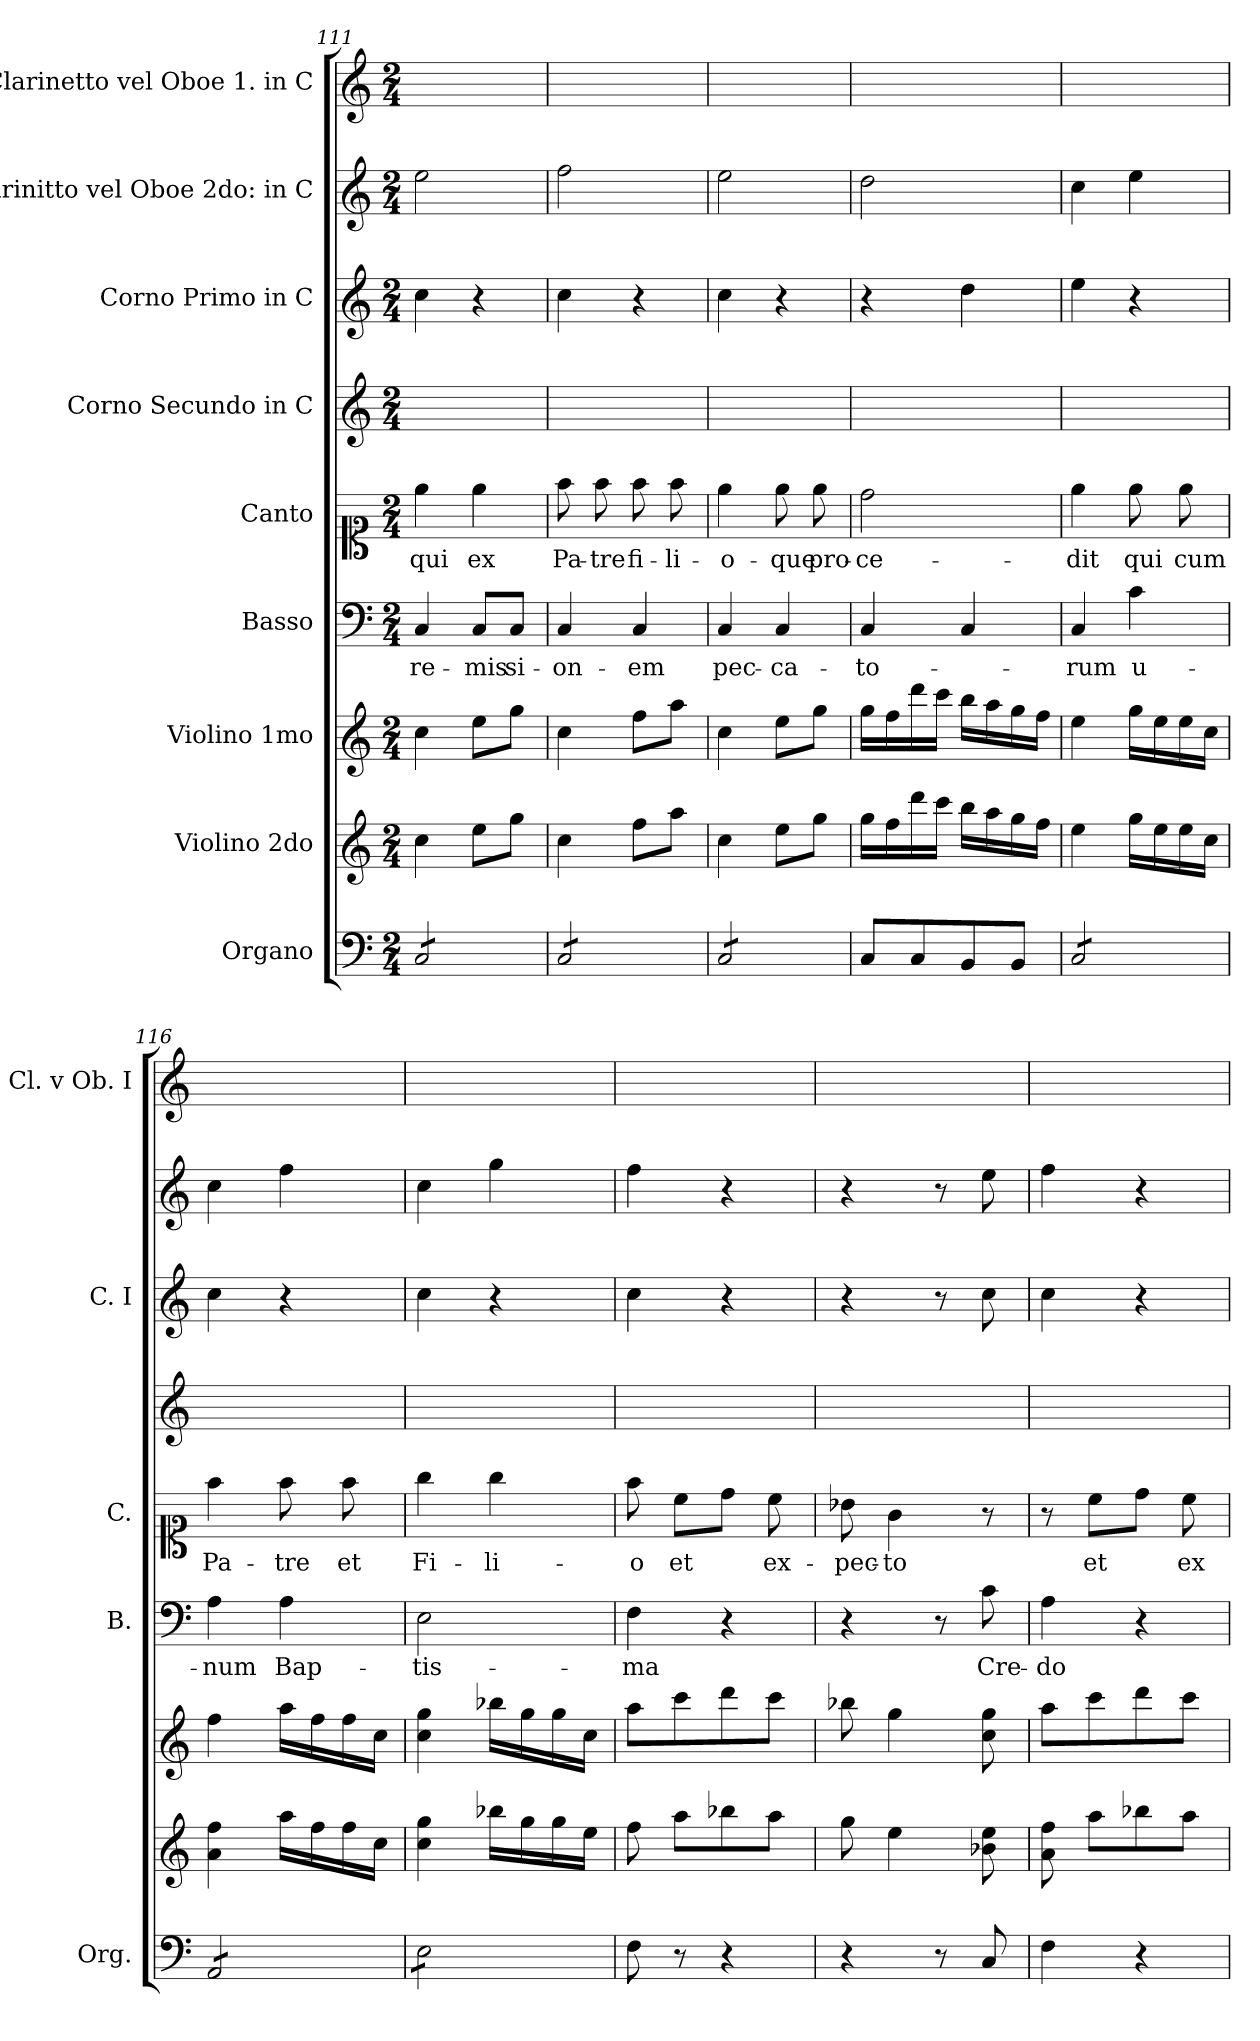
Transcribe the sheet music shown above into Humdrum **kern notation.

**kern	**kern	**kern	**kern	**text	**kern	**text	**kern	**kern	**kern	**kern
*part9	*part8	*part7	*part6	*part6	*part5	*part5	*part4	*part3	*part2	*part1
*staff9	*staff8	*staff7	*staff6	*staff6	*staff5	*staff5	*staff4	*staff3	*staff2	*staff1
*I"Organo	*I"Violino 2do	*I"Violino 1mo	*I"Basso	*	*I"Canto	*	*I"Corno Secundo in C	*I"Corno Primo in C	*I"Clarinitto vel Oboe 2do: in C	*I"Clarinetto vel Oboe 1. in C
*I'Org.	*	*	*I'B.	*	*I'C.	*	*	*I'C. I	*	*I'Cl. v Ob. I
*clefF4	*clefG2	*clefG2	*clefF4	*	*clefC1	*	*clefG2	*clefG2	*clefG2	*clefG2
*k[]	*k[]	*k[]	*k[]	*	*k[]	*	*k[]	*k[]	*k[]	*k[]
*M2/4	*M2/4	*M2/4	*M2/4	*	*M2/4	*	*M2/4	*M2/4	*M2/4	*M2/4
=111	=111	=111	=111	=111	=111	=111	=111	=111	=111	=111
*tremolo	*	*	*	*	*	*	*	*	*	*
8C/L	4cc\	4cc\	4C/	re-	4ee\	qui	2ryy	4cc\	2ee\	2ryy
8C/	.	.	.	.	.	.	.	.	.	.
8C/	8ee\L	8ee\L	8C/L	-mis-	4ee\	ex	.	4r	.	.
8C/J	8gg\J	8gg\J	8C/J	-si-	.	.	.	.	.	.
=112	=112	=112	=112	=112	=112	=112	=112	=112	=112	=112
8C/L	4cc\	4cc\	4C/	-on-	8ff\	Pa-	2ryy	4cc\	2ff\	2ryy
8C/	.	.	.	.	8ff\	-tre	.	.	.	.
8C/	8ff\L	8ff\L	4C/	-em	8ff\	fi-	.	4r	.	.
8C/J	8aa\J	8aa\J	.	.	8ff\	-li-	.	.	.	.
=113	=113	=113	=113	=113	=113	=113	=113	=113	=113	=113
8C/L	4cc\	4cc\	4C/	pec-	4ee\	-o-	2ryy	4cc\	2ee\	2ryy
8C/	.	.	.	.	.	.	.	.	.	.
8C/	8ee\L	8ee\L	4C/	-ca-	8ee\	-que	.	4r	.	.
8C/J	8gg\J	8gg\J	.	.	8ee\	pro-	.	.	.	.
*Xtremolo	*	*	*	*	*	*	*	*	*	*
=114	=114	=114	=114	=114	=114	=114	=114	=114	=114	=114
8C/L	16gg\LL	16gg\LL	4C/	-to-	2dd\	-ce-	2ryy	4r	2dd\	2ryy
.	16ff\	16ff\	.	.	.	.	.	.	.	.
8C/	16ddd\	16ddd\	.	.	.	.	.	.	.	.
.	16ccc\JJ	16ccc\JJ	.	.	.	.	.	.	.	.
8BB/	16bb\LL	16bb\LL	4C/	.	.	.	.	4dd\	.	.
.	16aa\	16aa\	.	.	.	.	.	.	.	.
8BB/J	16gg\	16gg\	.	.	.	.	.	.	.	.
.	16ff\JJ	16ff\JJ	.	.	.	.	.	.	.	.
=115	=115	=115	=115	=115	=115	=115	=115	=115	=115	=115
*tremolo	*	*	*	*	*	*	*	*	*	*
8C/L	4ee\	4ee\	4C/	-rum	4ee\	-dit	2ryy	4ee\	4cc\	2ryy
8C/	.	.	.	.	.	.	.	.	.	.
8C/	16gg\LL	16gg\LL	4c\	u-	8ee\	qui	.	4r	4ee\	.
.	16ee\	16ee\	.	.	.	.	.	.	.	.
8C/J	16ee\	16ee\	.	.	8ee\	cum	.	.	.	.
.	16cc\JJ	16cc\JJ	.	.	.	.	.	.	.	.
=116	=116	=116	=116	=116	=116	=116	=116	=116	=116	=116
8AA/L	4a\ 4ff\	4ff\	4A\	-num	4ff\	Pa-	2ryy	4cc\	4cc\	2ryy
8AA/	.	.	.	.	.	.	.	.	.	.
8AA/	16aa\LL	16aa\LL	4A\	Bap-	8ff\	-tre	.	4r	4ff\	.
.	16ff\	16ff\	.	.	.	.	.	.	.	.
8AA/J	16ff\	16ff\	.	.	8ff\	et	.	.	.	.
.	16cc\JJ	16cc\JJ	.	.	.	.	.	.	.	.
=117	=117	=117	=117	=117	=117	=117	=117	=117	=117	=117
8E\L	4cc\ 4gg\	4cc\ 4gg\	2E\	-tis-	4gg\	Fi-	2ryy	4cc\	4cc\	2ryy
8E\	.	.	.	.	.	.	.	.	.	.
8E\	16bb-X\LL	16bb-X\LL	.	.	4gg\	-li-	.	4r	4gg\	.
.	16gg\	16gg\	.	.	.	.	.	.	.	.
8E\J	16gg\	16gg\	.	.	.	.	.	.	.	.
*Xtremolo	*	*	*	*	*	*	*	*	*	*
.	16ee\JJ	16cc\JJ	.	.	.	.	.	.	.	.
=118	=118	=118	=118	=118	=118	=118	=118	=118	=118	=118
8F\	8ff\	8aa\L	4F\	-ma	8ff\	-o	2ryy	4cc\	4ff\	2ryy
8r	8aa\L	8ccc\	.	.	8cc\L	et	.	.	.	.
4r	8bb-X\	8ddd\	4r	.	8dd\J	.	.	4r	4r	.
.	8aa\J	8ccc\J	.	.	8cc\	ex-	.	.	.	.
=119	=119	=119	=119	=119	=119	=119	=119	=119	=119	=119
4r	8gg\	8bb-X\	4r	.	8b-X\	-pec-	2ryy	4r	4r	2ryy
.	4ee\	4gg\	.	.	4g\	-to	.	.	.	.
8r	.	.	8r	.	.	.	.	8r	8r	.
8C/	8b-X\ 8ee\	8cc\ 8gg\	8c\	Cre-	8r	.	.	8cc\	8ee\	.
=120	=120	=120	=120	=120	=120	=120	=120	=120	=120	=120
4F\	8a\ 8ff\	8aa\L	4A\	-do	8r	.	2ryy	4cc\	4ff\	2ryy
.	8aa\L	8ccc\	.	.	8cc\L	et	.	.	.	.
4r	8bb-X\	8ddd\	4r	.	8dd\J	.	.	4r	4r	.
.	8aa\J	8ccc\J	.	.	8cc\	ex-	.	.	.	.
=	=	=	=	=	=	=	=	=	=	=
*-	*-	*-	*-	*-	*-	*-	*-	*-	*-	*-
